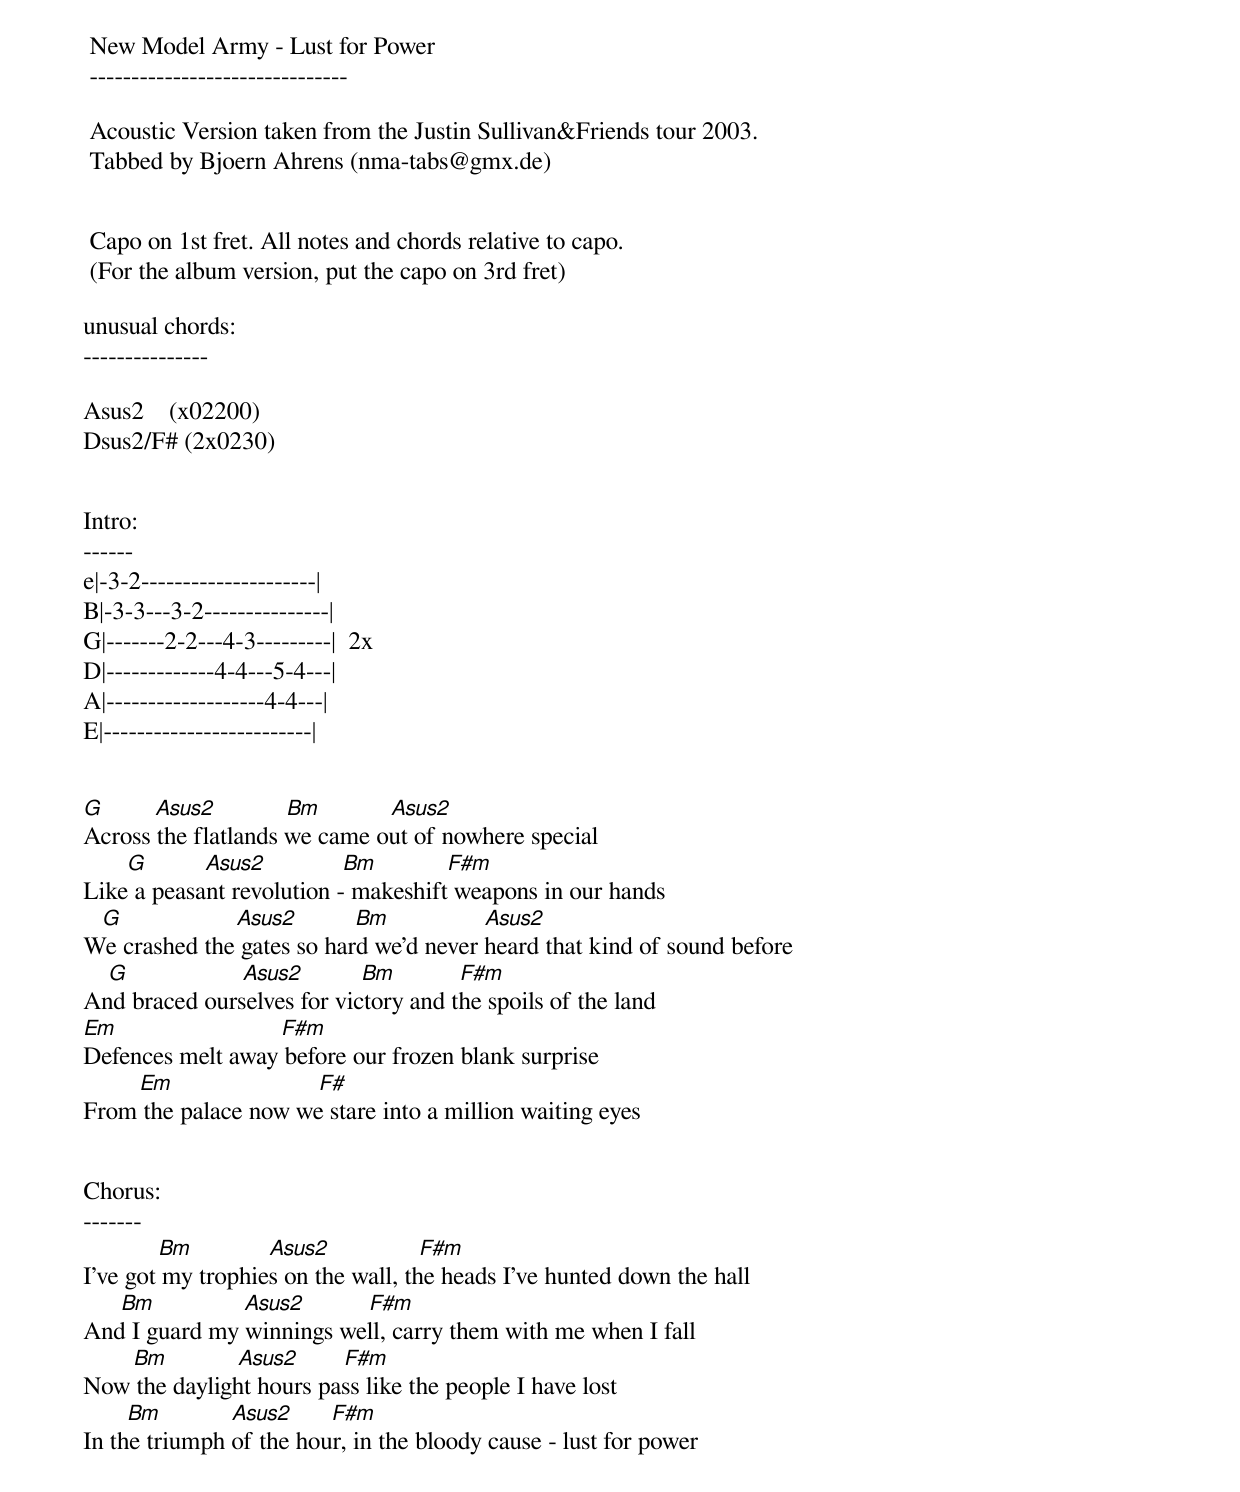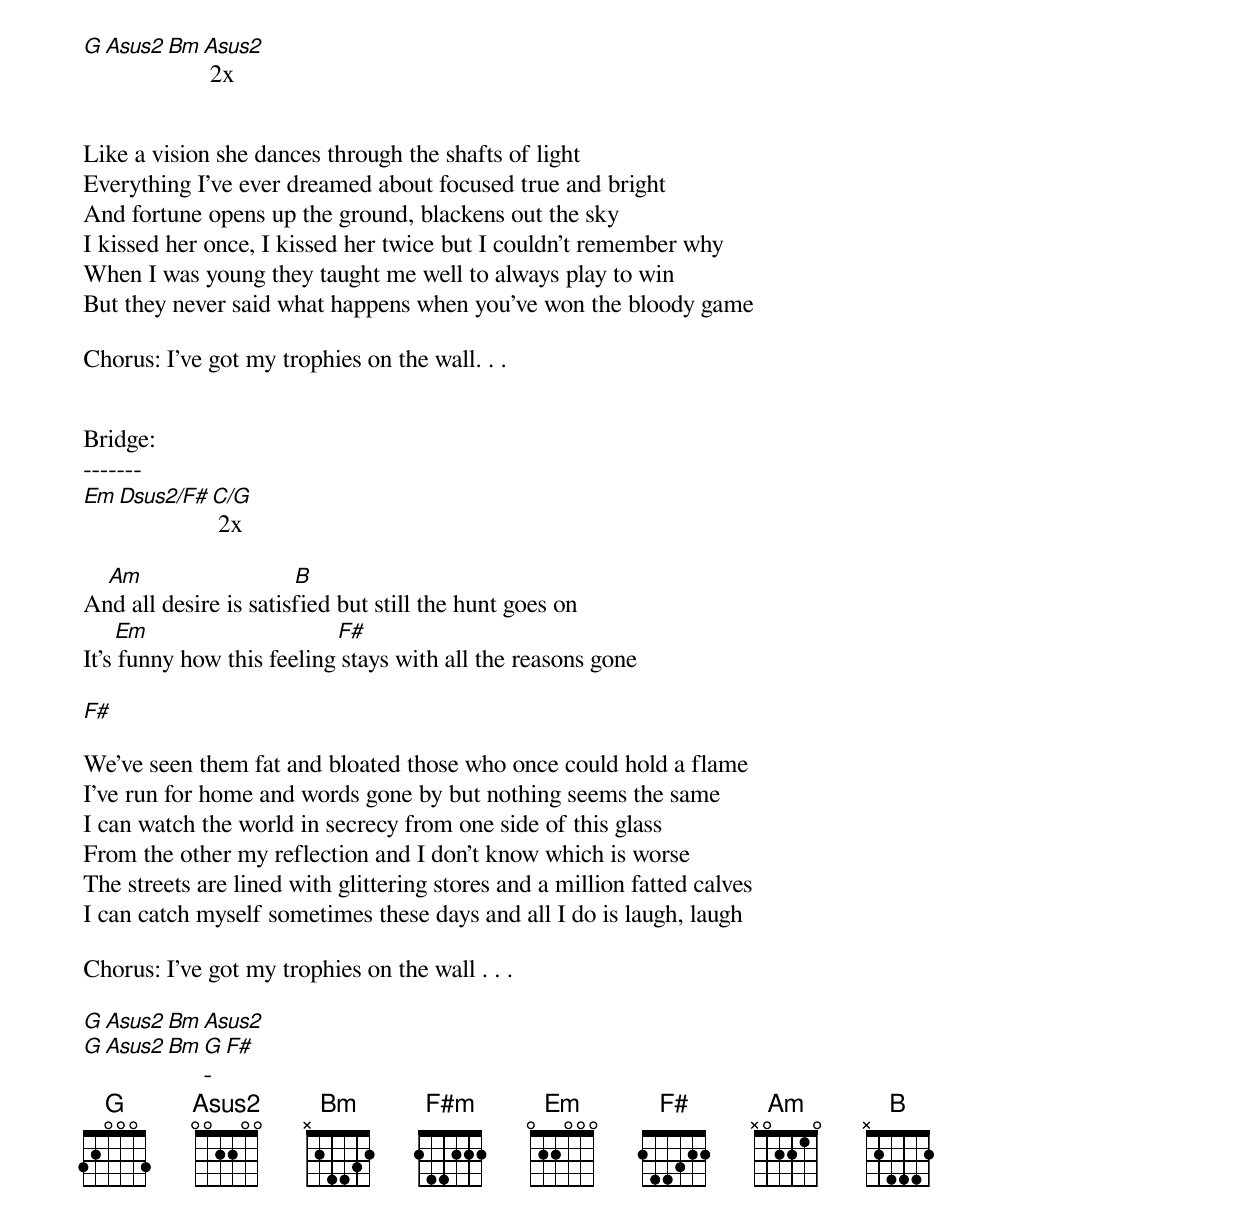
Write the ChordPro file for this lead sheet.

 New Model Army - Lust for Power
 -------------------------------

 Acoustic Version taken from the Justin Sullivan&Friends tour 2003.
 Tabbed by Bjoern Ahrens (nma-tabs@gmx.de)


 Capo on 1st fret. All notes and chords relative to capo.
 (For the album version, put the capo on 3rd fret)

unusual chords:
---------------

Asus2    (x02200)
Dsus2/F# (2x0230)


Intro:
------
e|-3-2---------------------|
B|-3-3---3-2---------------|
G|-------2-2---4-3---------|  2x
D|-------------4-4---5-4---|
A|-------------------4-4---|
E|-------------------------|


[G]        [Asus2]           [Bm]           [Asus2]
Across the flatlands we came out of nowhere special
       [G]         [Asus2]            [Bm]           [F#m]
Like a peasant revolution - makeshift weapons in our hands
   [G]                  [Asus2]         [Bm]               [Asus2]
We crashed the gates so hard we'd never heard that kind of sound before
    [G]                  [Asus2]         [Bm]          [F#m]
And braced ourselves for victory and the spoils of the land
[Em]                          [F#m]
Defences melt away before our frozen blank surprise
         [Em]                       [F#]
From the palace now we stare into a million waiting eyes


Chorus:
-------
            [Bm]            [Asus2]              [F#m]
I've got my trophies on the wall, the heads I've hunted down the hall
      [Bm]              [Asus2]          [F#m]
And I guard my winnings well, carry them with me when I fall
        [Bm]           [Asus2]       [F#m]
Now the daylight hours pass like the people I have lost
       [Bm]           [Asus2]      [F#m]
In the triumph of the hour, in the bloody cause - lust for power


[G][Asus2][Bm][Asus2] 2x


Like a vision she dances through the shafts of light
Everything I've ever dreamed about focused true and bright
And fortune opens up the ground, blackens out the sky
I kissed her once, I kissed her twice but I couldn't remember why
When I was young they taught me well to always play to win
But they never said what happens when you've won the bloody game

Chorus: I've got my trophies on the wall. . .


Bridge:
-------
[Em][Dsus2/F#][C/G] 2x

    [Am]                        [B]
And all desire is satisfied but still the hunt goes on
     [Em]                              [F#]
It's funny how this feeling stays with all the reasons gone

[F#]

We've seen them fat and bloated those who once could hold a flame
I've run for home and words gone by but nothing seems the same
I can watch the world in secrecy from one side of this glass
From the other my reflection and I don't know which is worse
The streets are lined with glittering stores and a million fatted calves
I can catch myself sometimes these days and all I do is laugh, laugh

Chorus: I've got my trophies on the wall . . .

[G][Asus2][Bm][Asus2]
[G][Asus2][Bm][G]-[F#]
